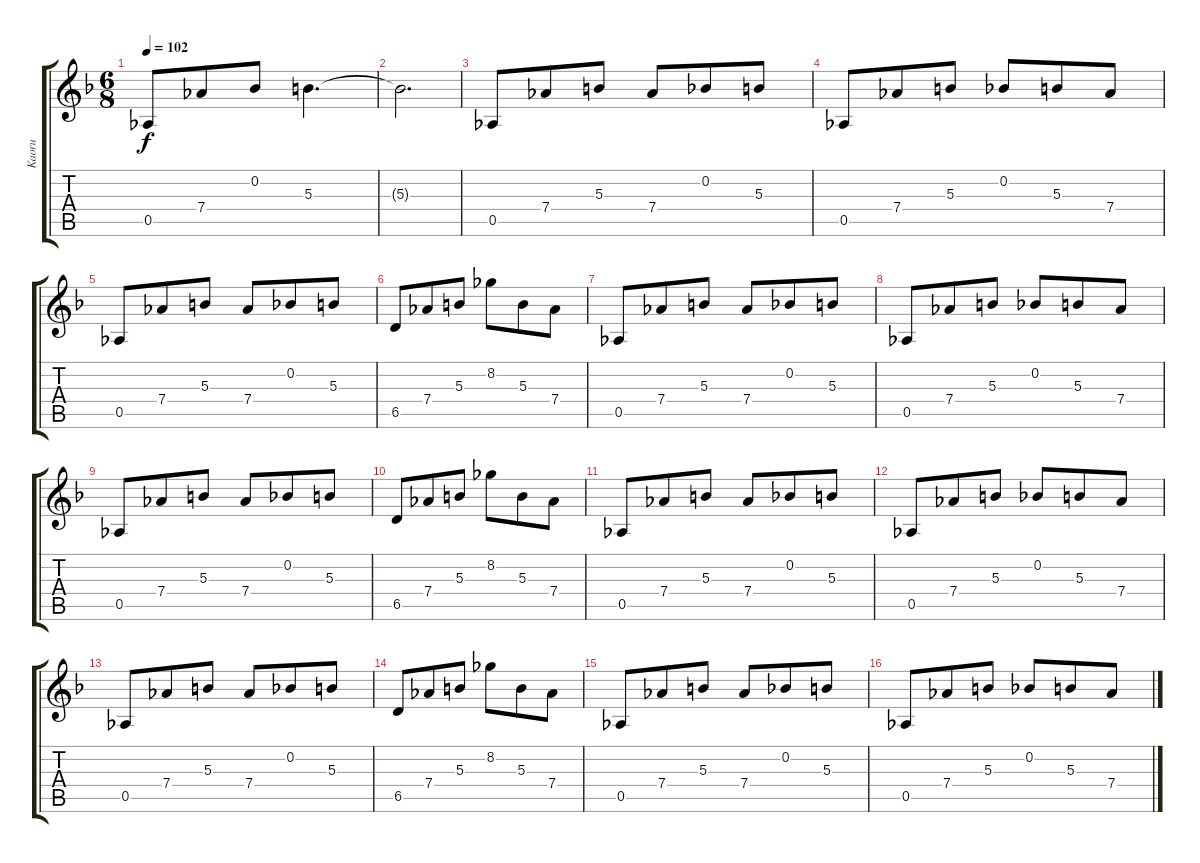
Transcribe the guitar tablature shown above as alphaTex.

\track ("Kaoru" "Kaoru") {instrument acousticguitarsteel}
\staff {score tabs}
\tuning (Eb4 Bb3 Gb3 Db3 Ab2 Db2) {hide}
\ts (6 8)
\tempo 102
\clef g2
\ks f
0.5.8{dy f beam merge} 7.4.8{beam merge} 0.2.8 5.3.4{d} |
5.3{t}.2{d} |
0.5.8{beam merge} 7.4.8 5.3.8 7.4.8{beam merge} 0.2.8 5.3.8 |
0.5.8 7.4.8{beam merge} 5.3.8 0.2.8 5.3.8 7.4.8 |
0.5.8 7.4.8{beam merge} 5.3.8 7.4.8 0.2.8 5.3.8 |
6.5.8 7.4.8{beam merge} 5.3.8 8.2.8 5.3.8 7.4.8 |
0.5.8{beam merge} 7.4.8 5.3.8 7.4.8{beam merge} 0.2.8 5.3.8 |
0.5.8 7.4.8{beam merge} 5.3.8 0.2.8 5.3.8 7.4.8 |
0.5.8 7.4.8{beam merge} 5.3.8 7.4.8 0.2.8 5.3.8 |
6.5.8 7.4.8{beam merge} 5.3.8 8.2.8 5.3.8 7.4.8 |
0.5.8{beam merge} 7.4.8 5.3.8 7.4.8{beam merge} 0.2.8 5.3.8 |
0.5.8 7.4.8{beam merge} 5.3.8 0.2.8 5.3.8 7.4.8 |
0.5.8 7.4.8{beam merge} 5.3.8 7.4.8 0.2.8 5.3.8 |
6.5.8 7.4.8{beam merge} 5.3.8 8.2.8 5.3.8 7.4.8 |
0.5.8{beam merge} 7.4.8 5.3.8 7.4.8{beam merge} 0.2.8 5.3.8 |
0.5.8 7.4.8{beam merge} 5.3.8 0.2.8 5.3.8 7.4.8
